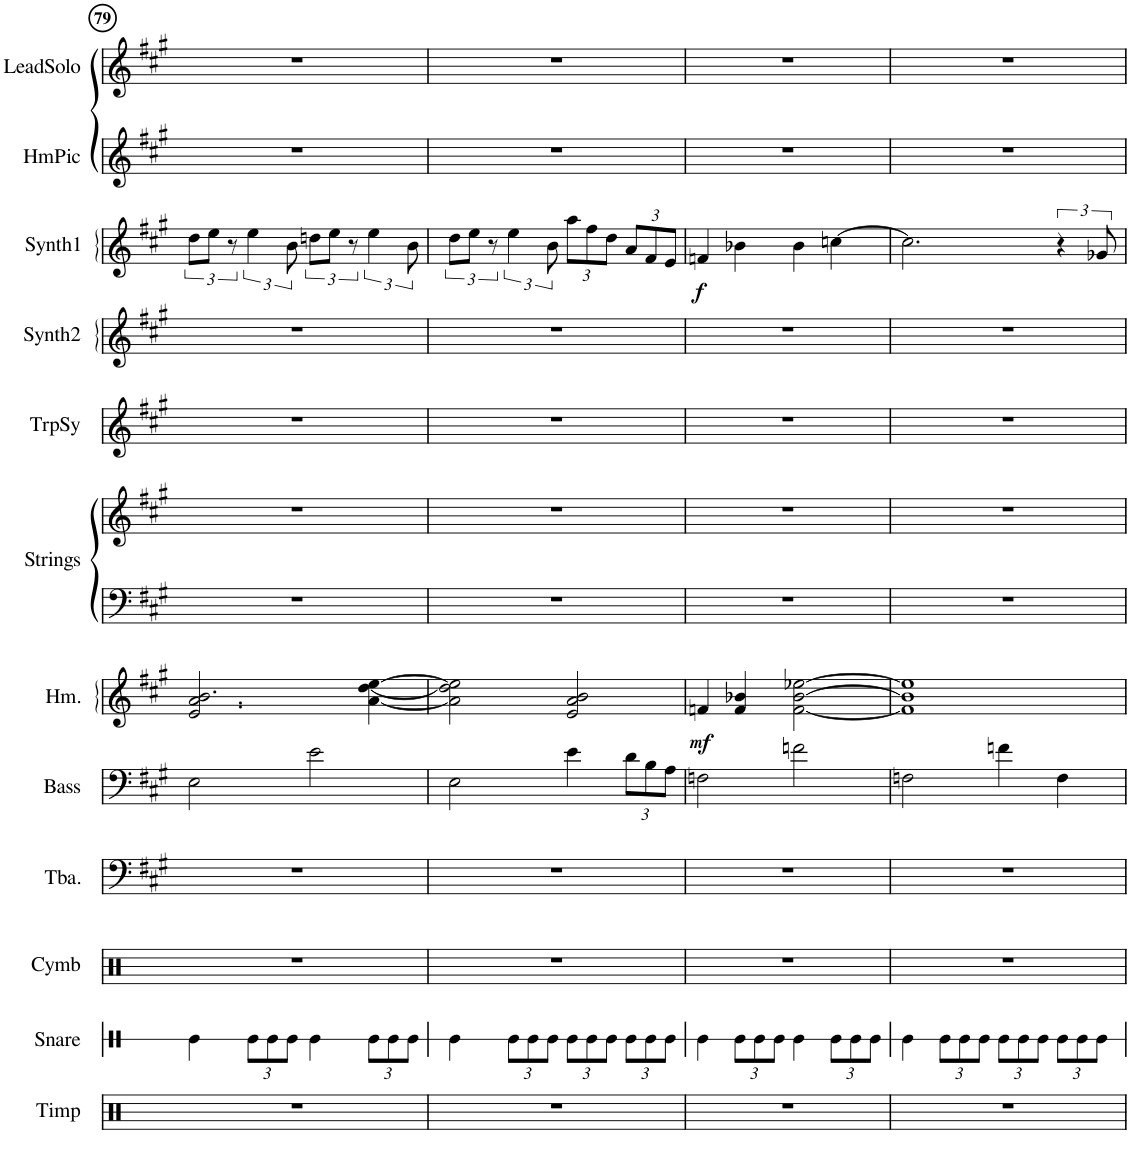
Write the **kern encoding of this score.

**kern	**kern	**kern	**kern	**kern	**kern	**dynam	**kern	**kern	**kern	**kern	**kern	**dynam	**kern	**kern
*part12	*part11	*part10	*part9	*part8	*part7	*part7	*part6	*part6	*part5	*part4	*part3	*part3	*part2	*part1
*staff13	*staff12	*staff11	*staff10	*staff9	*staff8	*staff8	*staff7	*staff6	*staff5	*staff4	*staff3	*staff3	*staff2	*staff1
*I"Timp	*I"Snare	*I"Cymb	*I"Tuba	*I"Bass	*I"Hm.	*	*I"Strings	*	*I"TrpSy	*I"Synth2	*I"Synth1	*	*I"HmPic	*I"LeadSolo
*I'Timp	*I'Snare	*I'Cymb	*I'Tba.	*I'Bass	*I'Hm.	*	*I'Strings	*	*I'TrpSy	*I'Synth2	*I'Synth1	*	*I'HmPic	*I'LeadSolo
!!LO:PB:g=z
*clefX	*clefX	*clefX	*clefF4	*clefF4	*clefG2	*	*clefF4	*clefG2	*clefG2	*clefG2	*clefG2	*	*clefG2	*clefG2
*	*	*	*	*Trd7c12	*	*	*	*	*	*	*	*	*	*
*k[]	*k[]	*k[]	*k[f#c#g#]	*k[f#c#g#]	*k[f#c#g#]	*	*k[f#c#g#]	*k[f#c#g#]	*k[f#c#g#]	*k[f#c#g#]	*k[f#c#g#]	*	*k[f#c#g#]	*k[f#c#g#]
*M4/4	*M4/4	*M4/4	*M4/4	*M4/4	*M4/4	*	*M4/4	*M4/4	*M4/4	*M4/4	*M4/4	*	*M4/4	*M4/4
=79	=79	=79	=79	=79	=79	=79	=79	=79	=79	=79	=79	=79	=79	=79
1r	4Re\	1r	1r	2E\	2.e/ 2.a/ 2.b/	.	1r	1r	1r	1r	12dd\L	.	1r	1r
.	.	.	.	.	.	.	.	.	.	.	12ee\J	.	.	.
.	.	.	.	.	.	.	.	.	.	.	12r	.	.	.
*	*Xbrackettup	*	*	*	*	*	*	*	*	*	*	*	*	*
.	12Re\L	.	.	.	.	.	.	.	.	.	6ee\	.	.	.
.	12Re\	.	.	.	.	.	.	.	.	.	.	.	.	.
.	12Re\J	.	.	.	.	.	.	.	.	.	12b\	.	.	.
.	4Re\	.	.	2e\	.	.	.	.	.	.	12ddn\L	.	.	.
.	.	.	.	.	.	.	.	.	.	.	12ee\J	.	.	.
.	.	.	.	.	.	.	.	.	.	.	12r	.	.	.
.	12Re\L	.	.	.	[4a\ [4dd\ [4ee\	.	.	.	.	.	6ee\	.	.	.
.	12Re\	.	.	.	.	.	.	.	.	.	.	.	.	.
.	12Re\J	.	.	.	.	.	.	.	.	.	12b\	.	.	.
=80	=80	=80	=80	=80	=80	=80	=80	=80	=80	=80	=80	=80	=80	=80
1r	4Re\	1r	1r	2E\	2a\] 2dd\] 2ee\]	.	1r	1r	1r	1r	12dd\L	.	1r	1r
.	.	.	.	.	.	.	.	.	.	.	12ee\J	.	.	.
.	.	.	.	.	.	.	.	.	.	.	12r	.	.	.
.	12Re\L	.	.	.	.	.	.	.	.	.	6ee\	.	.	.
.	12Re\	.	.	.	.	.	.	.	.	.	.	.	.	.
.	12Re\J	.	.	.	.	.	.	.	.	.	12b\	.	.	.
*	*	*	*	*	*	*	*	*	*	*	*Xbrackettup	*	*	*
.	12Re\L	.	.	4e\	2e/ 2a/ 2b/	.	.	.	.	.	12aa\L	.	.	.
.	12Re\	.	.	.	.	.	.	.	.	.	12ff#\	.	.	.
.	12Re\J	.	.	.	.	.	.	.	.	.	12dd\J	.	.	.
*	*	*	*	*Xbrackettup	*	*	*	*	*	*	*	*	*	*
.	12Re\L	.	.	12d\L	.	.	.	.	.	.	12a/L	.	.	.
.	12Re\	.	.	12B\	.	.	.	.	.	.	12f#/	.	.	.
.	12Re\J	.	.	12A\J	.	.	.	.	.	.	12e/J	.	.	.
=81	=81	=81	=81	=81	=81	=81	=81	=81	=81	=81	=81	=81	=81	=81
!	!	!	!	!	!	!LO:DY:b	!	!	!	!	!	!LO:DY:b	!	!
1r	4Re\	1r	1r	2Fn\	4fn/	mf	1r	1r	1r	1r	4fn/	f	1r	1r
.	12Re\L	.	.	.	4f/ 4b-X/	.	.	.	.	.	4b-X\	.	.	.
.	12Re\	.	.	.	.	.	.	.	.	.	.	.	.	.
.	12Re\J	.	.	.	.	.	.	.	.	.	.	.	.	.
.	4Re\	.	.	2fn\	[2f\ [2b-\ [2ee-X\	.	.	.	.	.	4b-\	.	.	.
.	12Re\L	.	.	.	.	.	.	.	.	.	[4ccn\	.	.	.
.	12Re\	.	.	.	.	.	.	.	.	.	.	.	.	.
.	12Re\J	.	.	.	.	.	.	.	.	.	.	.	.	.
=82	=82	=82	=82	=82	=82	=82	=82	=82	=82	=82	=82	=82	=82	=82
1r	4Re\	1r	1r	2Fn\	1f] 1b-] 1ee-]	.	1r	1r	1r	1r	2.cc\]	.	1r	1r
.	12Re\L	.	.	.	.	.	.	.	.	.	.	.	.	.
.	12Re\	.	.	.	.	.	.	.	.	.	.	.	.	.
.	12Re\J	.	.	.	.	.	.	.	.	.	.	.	.	.
.	12Re\L	.	.	4fn\	.	.	.	.	.	.	.	.	.	.
.	12Re\	.	.	.	.	.	.	.	.	.	.	.	.	.
.	12Re\J	.	.	.	.	.	.	.	.	.	.	.	.	.
*	*	*	*	*	*	*	*	*	*	*	*brackettup	*	*	*
.	12Re\L	.	.	4F\	.	.	.	.	.	.	6r	.	.	.
.	12Re\	.	.	.	.	.	.	.	.	.	.	.	.	.
.	12Re\J	.	.	.	.	.	.	.	.	.	12g-X/	.	.	.
=	=	=	=	=	=	=	=	=	=	=	=	=	=	=
*-	*-	*-	*-	*-	*-	*-	*-	*-	*-	*-	*-	*-	*-	*-
